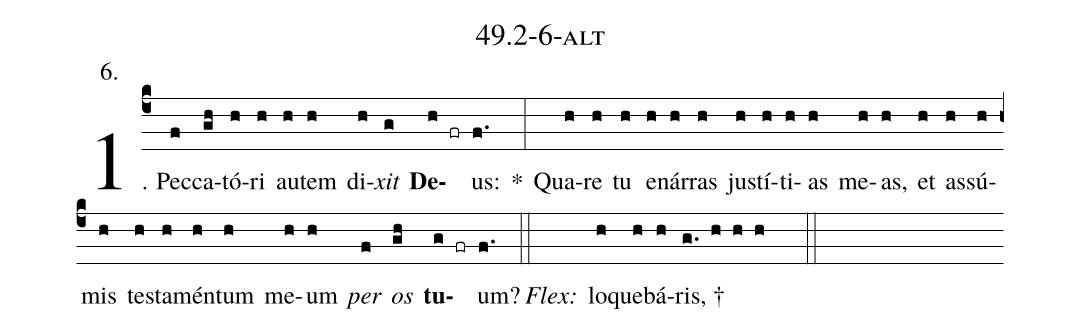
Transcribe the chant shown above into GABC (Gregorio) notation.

name: 49.2-6-alt;
annotation: 6.;
%%
(c4)1. Pec(f)ca(gh)tó(h)ri(h) au(h)tem(h) di(h)<i>xit</i>(g) <b>De</b>(h fr)us:(f.) *(:) Qua(h)re(h) tu(h) e(h)nár(h)ras(h) jus(h)tí(h)ti(h)as(h) me(h)as,(h) et(h) as(h)sú(h)mis(h) tes(h)ta(h)mén(h)tum(h) me(h)um(h) <i>per</i>(f) <i>os</i>(gh) <b>tu</b>(g fr)um?(f.) (::)
<i>Flex:</i>()  lo(h)que(h)bá(h)ris, †(g. h h h  ::)

%E(h) u(h) o(f) u(gh) a(g) e.(f.) (::)
